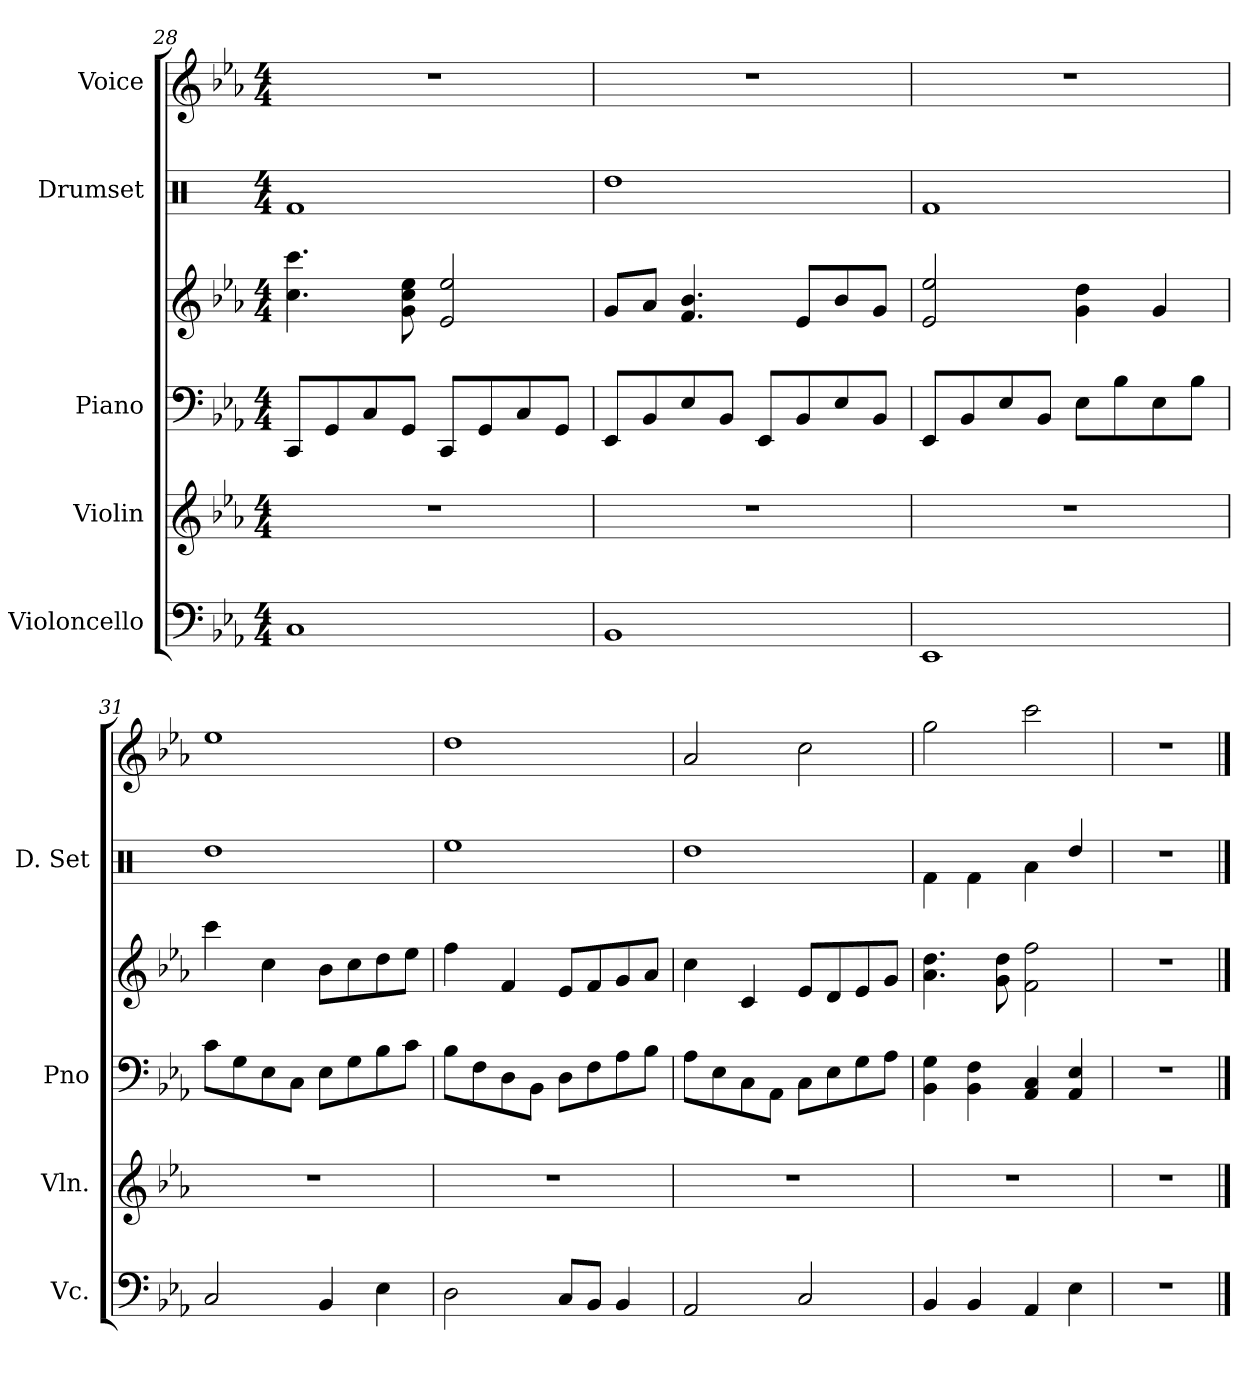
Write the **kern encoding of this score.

**kern	**kern	**kern	**kern	**kern	**kern
*part5	*part4	*part3	*part3	*part2	*part1
*staff6	*staff5	*staff4	*staff3	*staff2	*staff1
*I"Violoncello	*I"Violin	*I"Piano	*	*I"Drumset	*I"Voice
*I'Vc.	*I'Vln.	*I'Pno	*	*I'D. Set	*
*clefF4	*clefG2	*clefF4	*clefG2	*clefX	*clefG2
*k[b-e-a-]	*k[b-e-a-]	*k[b-e-a-]	*k[b-e-a-]	*k[]	*k[b-e-a-]
*M4/4	*M4/4	*M4/4	*M4/4	*M4/4	*M4/4
=28	=28	=28	=28	=28	=28
1C	1r	8CC/L	4.cc\ 4.ccc\	1Rf	1r
.	.	8GG/	.	.	.
.	.	8C/	.	.	.
.	.	8GG/J	8g\ 8cc\ 8ee-\	.	.
.	.	8CC/L	2e-/ 2ee-/	.	.
.	.	8GG/	.	.	.
.	.	8C/	.	.	.
.	.	8GG/J	.	.	.
!!LO:LB:g=z
=29	=29	=29	=29	=29	=29
1BB-	1r	8EE-/L	8g/L	1Rdd	1r
.	.	8BB-/	8a-/J	.	.
.	.	8E-/	4.f/ 4.b-/	.	.
.	.	8BB-/J	.	.	.
.	.	8EE-/L	.	.	.
.	.	8BB-/	8e-/L	.	.
.	.	8E-/	8b-/	.	.
.	.	8BB-/J	8g/J	.	.
=30	=30	=30	=30	=30	=30
1EE-	1r	8EE-/L	2e-/ 2ee-/	1Rf	1r
.	.	8BB-/	.	.	.
.	.	8E-/	.	.	.
.	.	8BB-/J	.	.	.
.	.	8E-\L	4g\ 4dd\	.	.
.	.	8B-\	.	.	.
.	.	8E-\	4g/	.	.
.	.	8B-\J	.	.	.
=31	=31	=31	=31	=31	=31
2C/	1r	8c\L	4ccc\	1Rdd	1ee-
.	.	8G\	.	.	.
.	.	8E-\	4cc\	.	.
.	.	8C\J	.	.	.
4BB-/	.	8E-\L	8b-\L	.	.
.	.	8G\	8cc\	.	.
4E-\	.	8B-\	8dd\	.	.
.	.	8c\J	8ee-\J	.	.
=32	=32	=32	=32	=32	=32
2D\	1r	8B-\L	4ff\	1Ree	1dd
.	.	8F\	.	.	.
.	.	8D\	4f/	.	.
.	.	8BB-\J	.	.	.
8C/L	.	8D\L	8e-/L	.	.
8BB-/J	.	8F\	8f/	.	.
4BB-/	.	8A-\	8g/	.	.
.	.	8B-\J	8a-/J	.	.
=33	=33	=33	=33	=33	=33
2AA-/	1r	8A-\L	4cc\	1Rdd	2a-/
.	.	8E-\	.	.	.
.	.	8C\	4c/	.	.
.	.	8AA-\J	.	.	.
2C/	.	8C\L	8e-/L	.	2cc\
.	.	8E-\	8d/	.	.
.	.	8G\	8e-/	.	.
.	.	8A-\J	8g/J	.	.
!!LO:PB:g=z
=34	=34	=34	=34	=34	=34
4BB-/	1r	4BB-\ 4G\	4.a-\ 4.dd\	4Rf\	2gg\
4BB-/	.	4BB-\ 4F\	.	4Rf\	.
.	.	.	8g\ 8dd\	.	.
4AA-/	.	4AA-/ 4C/	2f\ 2ff\	4Ra\	2ccc\
4E-\	.	4AA-/ 4E-/	.	4Rdd/	.
=35	=35	=35	=35	=35	=35
1r	1r	1r	1r	1r	1r
==	==	==	==	==	==
*-	*-	*-	*-	*-	*-
